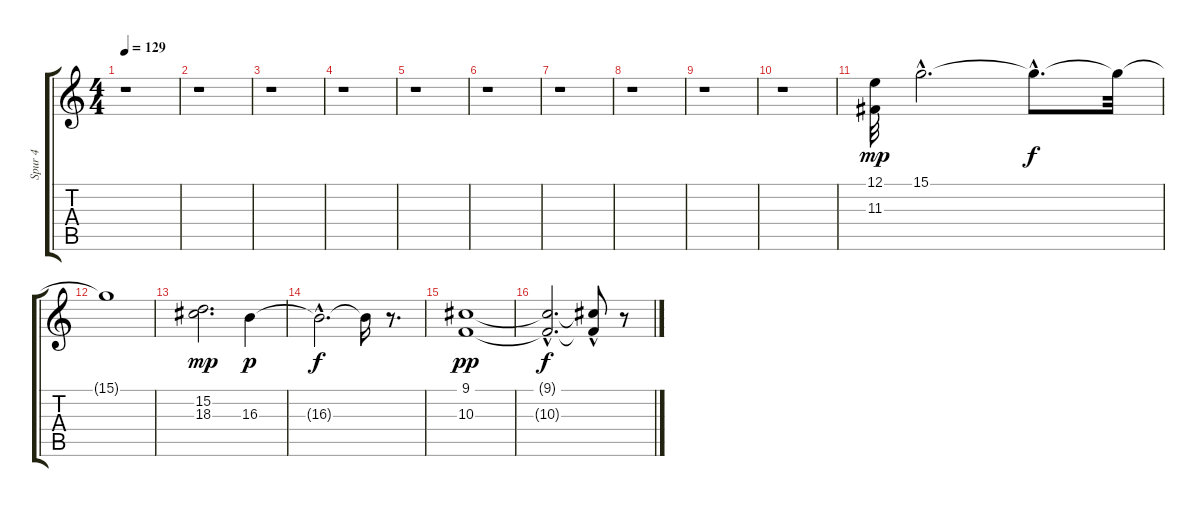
\track ("Spur 4" "Spur 4") {instrument fx7echoes}
\staff {score tabs}
\tuning (E4 B3 G3 D3 A2 E2) {hide}
\ts (4 4)
\tempo 129
\clef g2
\ks c
r.1{dy f} |
r.1 |
r.1 |
r.1 |
r.1 |
r.1 |
r.1 |
r.1 |
r.1 |
r.1 |
(12.1 11.3).32{dy mp} 15.1{hac}.2{d} 15.1{hac t}.8{d dy f} 15.1{t}.32 |
15.1{t}.1 |
(15.2 18.3).2{d dy mp} 16.3.4{dy p} |
16.3{hac t}.2{d dy f} 16.3{t}.16 r.8{d} |
(9.1 10.3).1{dy pp} |
(9.1{hac t} 10.3{hac t}).2{d dy f} (9.1{t} 10.3{hac t}).8 r.8
